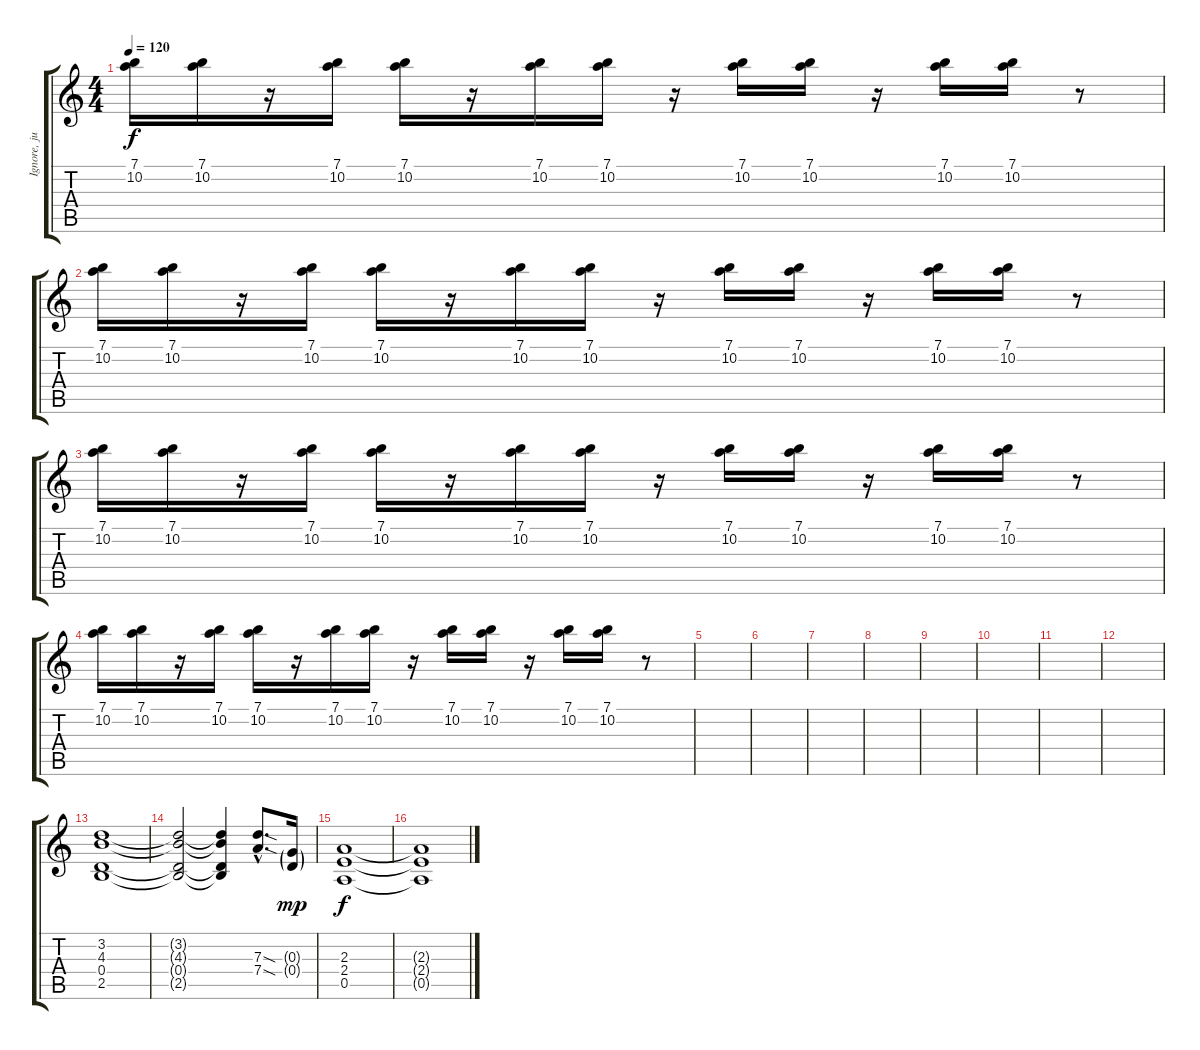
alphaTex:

\track ("Ignore, just for the effect" "Ignore, ju") {instrument overdrivenguitar}
\staff {score tabs}
\tuning (E4 B3 G3 D3 A2 E2) {hide}
\ts (4 4)
\tempo 120
\clef g2
\ks c
(7.1 10.2).16{dy f} (7.1 10.2).16 r.16 (7.1 10.2).16 (7.1 10.2).16 r.16 (7.1 10.2).16 (7.1 10.2).16 r.16 (7.1 10.2).16 (7.1 10.2).16 r.16 (7.1 10.2).16 (7.1 10.2).16 r.8 |
(7.1 10.2).16 (7.1 10.2).16 r.16 (7.1 10.2).16 (7.1 10.2).16 r.16 (7.1 10.2).16 (7.1 10.2).16 r.16 (7.1 10.2).16 (7.1 10.2).16 r.16 (7.1 10.2).16 (7.1 10.2).16 r.8 |
(7.1 10.2).16 (7.1 10.2).16 r.16 (7.1 10.2).16 (7.1 10.2).16 r.16 (7.1 10.2).16 (7.1 10.2).16 r.16 (7.1 10.2).16 (7.1 10.2).16 r.16 (7.1 10.2).16 (7.1 10.2).16 r.8 |
(7.1 10.2).16 (7.1 10.2).16 r.16 (7.1 10.2).16 (7.1 10.2).16 r.16 (7.1 10.2).16 (7.1 10.2).16 r.16 (7.1 10.2).16 (7.1 10.2).16 r.16 (7.1 10.2).16 (7.1 10.2).16 r.8 |
|
|
|
|
|
|
|
|
(3.2 4.3 0.4 2.5).1 |
(3.2{t} 4.3{t} 0.4{t} 2.5{t}).2 (3.2{t} 4.3{t} 0.4{t} 2.5{t}).4 (7.3{sod hac} 7.4{sod hac}).8{d} (0.3{g} 0.4{g}).16{dy mp} |
(2.3 2.4 0.5).1{dy f} |
(2.3{t} 2.4{t} 0.5{t}).1
